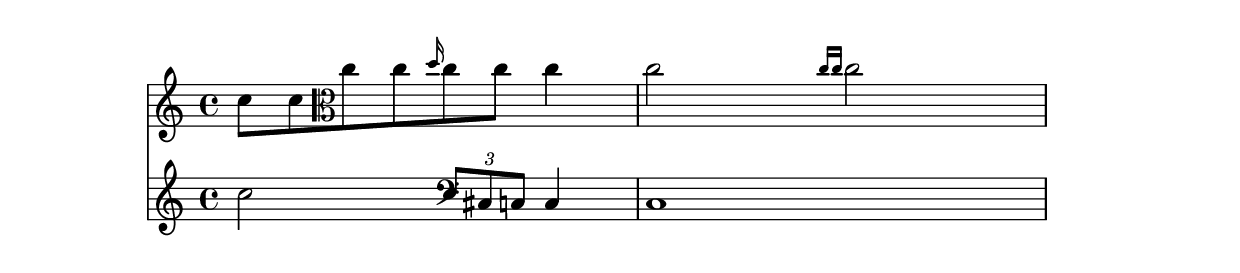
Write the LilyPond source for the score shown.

%% Do not edit this file; it is auto-generated from LSR http://lsr.dsi.unimi.it
%% This file is in the public domain.
\version "2.13.1"

\header {
  lsrtags = "tweaks-and-overrides, spacing"

  texidoc = "
If @code{strict-note-spacing} is set spacing of notes is not influenced
by bars or clefs within a system. Rather, they are placed just before
the note that occurs at the same time. This may cause collisions. 

"
  doctitle = "Proportional strict notespacing"
} % begin verbatim

\paper {
  ragged-right = ##t
}

\relative c'' <<
  \override Score.SpacingSpanner #'strict-note-spacing = ##t 
  \set Score.proportionalNotationDuration = #(ly:make-moment 1 16)
  \new Staff {
    c8[ c \clef alto c c \grace { d16 } c8 c] c4
    c2 \grace { c16[ c16] } c2
  }
  \new Staff {
    c2 \times 2/3 { c8 \clef bass cis,, c } c4
    c1
  }
>>

